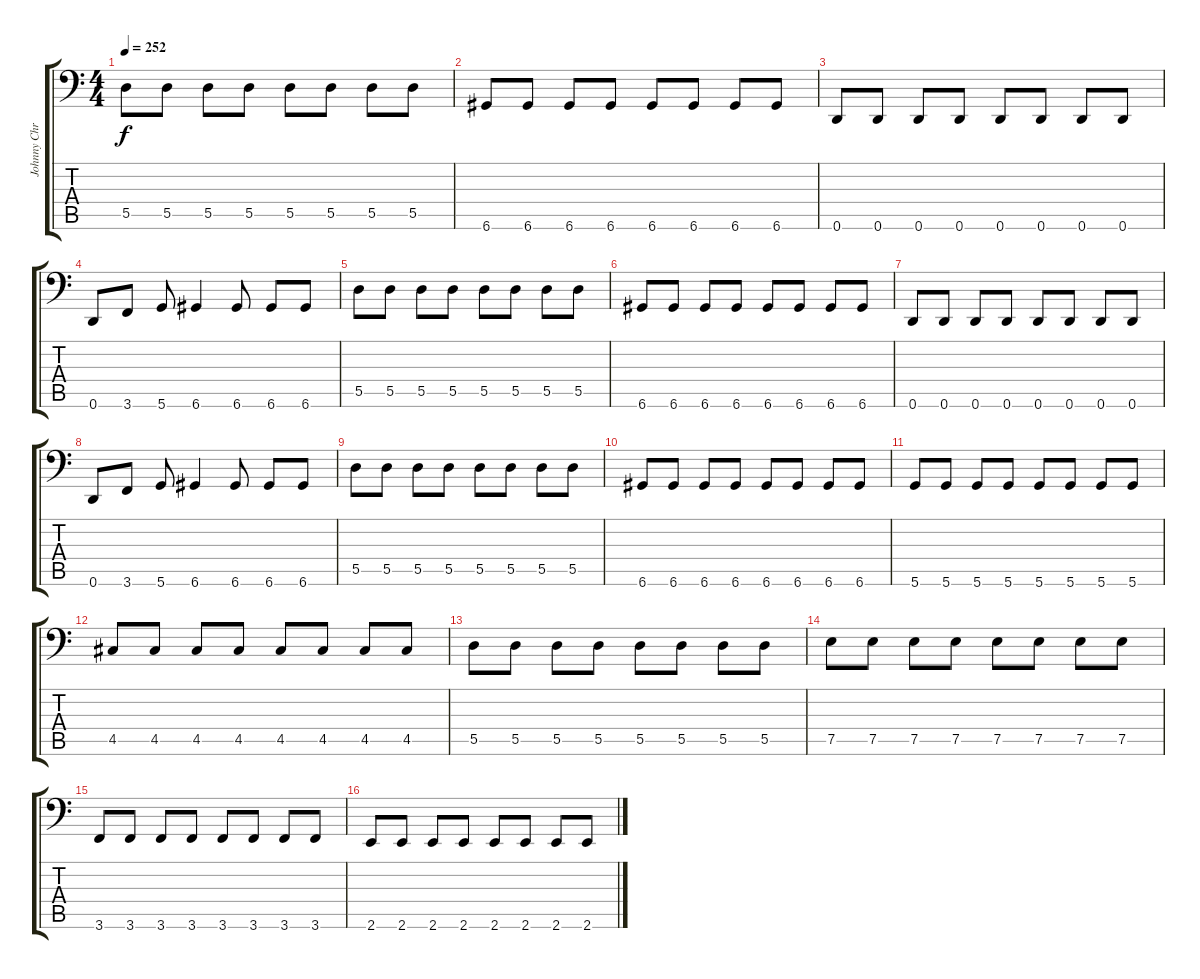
\track ("Johnny Christ" "Johnny Chr") {instrument electricbasspick}
\staff {score tabs}
\tuning (E3 B2 G2 D2 A1 D1) {hide}
\ts (4 4)
\tempo 252
\clef f4
\ks c
5.5.8{dy f} 5.5.8 5.5.8 5.5.8 5.5.8 5.5.8 5.5.8 5.5.8 |
6.6.8 6.6.8 6.6.8 6.6.8 6.6.8 6.6.8 6.6.8 6.6.8 |
0.6.8 0.6.8 0.6.8 0.6.8 0.6.8 0.6.8 0.6.8 0.6.8 |
0.6.8 3.6.8 5.6.8 6.6.4 6.6.8 6.6.8 6.6.8 |
5.5.8 5.5.8 5.5.8 5.5.8 5.5.8 5.5.8 5.5.8 5.5.8 |
6.6.8 6.6.8 6.6.8 6.6.8 6.6.8 6.6.8 6.6.8 6.6.8 |
0.6.8 0.6.8 0.6.8 0.6.8 0.6.8 0.6.8 0.6.8 0.6.8 |
0.6.8 3.6.8 5.6.8 6.6.4 6.6.8 6.6.8 6.6.8 |
5.5.8 5.5.8 5.5.8 5.5.8 5.5.8 5.5.8 5.5.8 5.5.8 |
6.6.8 6.6.8 6.6.8 6.6.8 6.6.8 6.6.8 6.6.8 6.6.8 |
5.6.8 5.6.8 5.6.8 5.6.8 5.6.8 5.6.8 5.6.8 5.6.8 |
4.5.8 4.5.8 4.5.8 4.5.8 4.5.8 4.5.8 4.5.8 4.5.8 |
5.5.8 5.5.8 5.5.8 5.5.8 5.5.8 5.5.8 5.5.8 5.5.8 |
7.5.8 7.5.8 7.5.8 7.5.8 7.5.8 7.5.8 7.5.8 7.5.8 |
3.6.8 3.6.8 3.6.8 3.6.8 3.6.8 3.6.8 3.6.8 3.6.8 |
2.6.8 2.6.8 2.6.8 2.6.8 2.6.8 2.6.8 2.6.8 2.6.8
